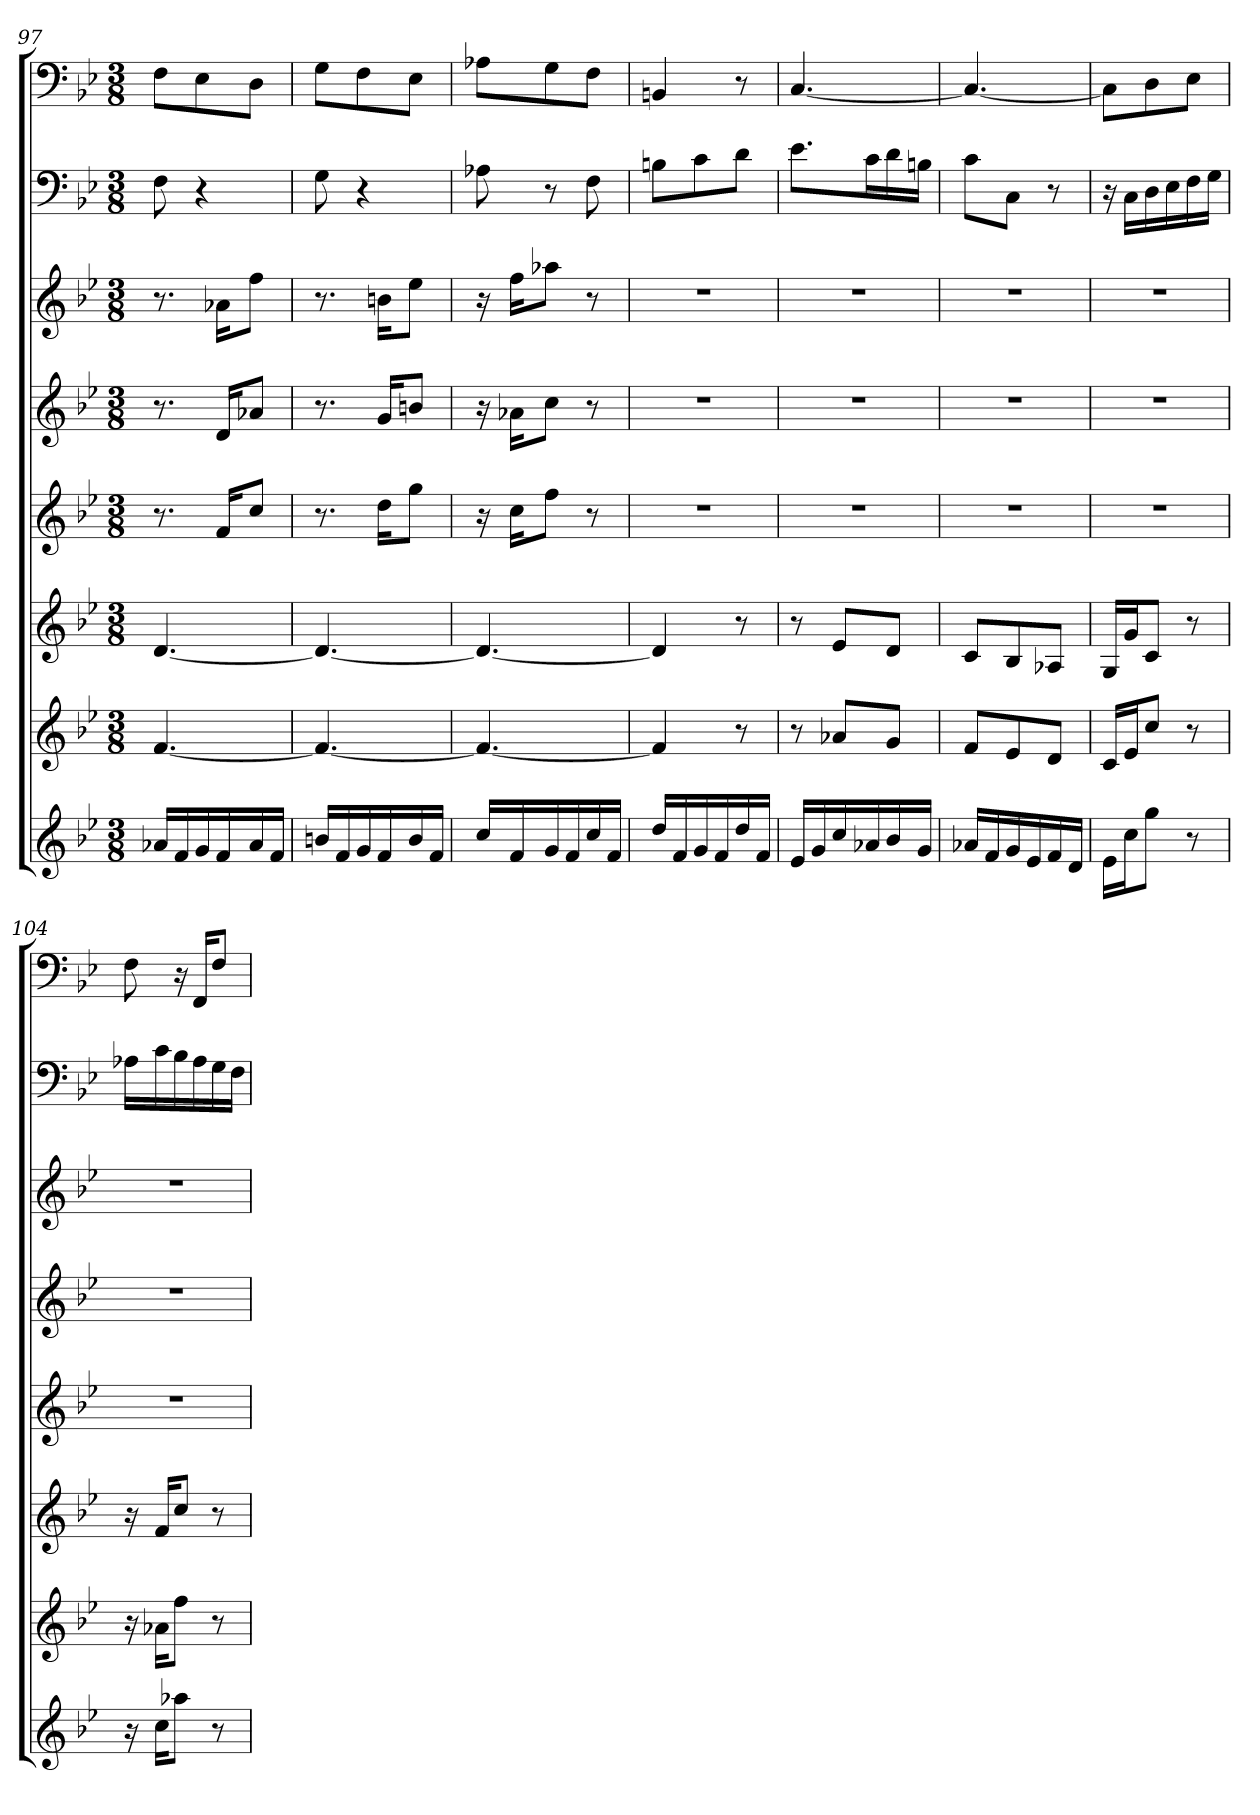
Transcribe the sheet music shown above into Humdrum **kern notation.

**kern	**kern	**kern	**kern	**kern	**kern	**kern	**kern
*part8	*part7	*part6	*part5	*part4	*part3	*part2	*part1
*staff8	*staff7	*staff6	*staff5	*staff4	*staff3	*staff2	*staff1
*clefG2	*clefG2	*clefG2	*clefG2	*clefG2	*clefG2	*clefF4	*clefF4
*k[b-e-]	*k[b-e-]	*k[b-e-]	*k[b-e-]	*k[b-e-]	*k[b-e-]	*k[b-e-]	*k[b-e-]
*g:	*g:	*g:	*g:	*g:	*g:	*g:	*g:
*M3/8	*M3/8	*M3/8	*M3/8	*M3/8	*M3/8	*M3/8	*M3/8
=97	=97	=97	=97	=97	=97	=97	=97
16a-X/LL	[4.f	[4.d	8.r	8.r	8.r	8F	8F\L
16f/	.	.	.	.	.	.	.
16g/	.	.	.	.	.	4r	8E-\
16f/	.	.	16f/KL	16d/KL	16a-X\KL	.	.
16a-/	.	.	8cc/J	8a-X/J	8ff\J	.	8D\J
16f/JJ	.	.	.	.	.	.	.
=98	=98	=98	=98	=98	=98	=98	=98
16bn/LL	4.f_	4.d_	8.r	8.r	8.r	8G	8G\L
16f/	.	.	.	.	.	.	.
16g/	.	.	.	.	.	4r	8F\
16f/	.	.	16dd\KL	16g/KL	16bn\KL	.	.
16b/	.	.	8gg\J	8bn/J	8ee-\J	.	8E-\J
16f/JJ	.	.	.	.	.	.	.
=99	=99	=99	=99	=99	=99	=99	=99
16cc/LL	4.f_	4.d_	16r	16r	16r	8A-X	8A-X\L
16f/	.	.	16cc\KL	16a-X\KL	16ff\KL	.	.
16g/	.	.	8ff\J	8cc\J	8aa-X\J	8r	8G\
16f/	.	.	.	.	.	.	.
16cc/	.	.	8r	8r	8r	8F	8F\J
16f/JJ	.	.	.	.	.	.	.
=100	=100	=100	=100	=100	=100	=100	=100
16dd/LL	4f]	4d]	4.r	4.r	4.r	8Bn\L	4BBn
16f/	.	.	.	.	.	.	.
16g/	.	.	.	.	.	8c\	.
16f/	.	.	.	.	.	.	.
16dd/	8r	8r	.	.	.	8d\J	8r
16f/JJ	.	.	.	.	.	.	.
=101	=101	=101	=101	=101	=101	=101	=101
16e-/LL	8r	8r	4.r	4.r	4.r	8.e-\L	[4.C
16g/	.	.	.	.	.	.	.
16cc/	8a-X/L	8e-/L	.	.	.	.	.
16a-X/	.	.	.	.	.	16c\L	.
16b-/	8g/J	8d/J	.	.	.	16d\	.
16g/JJ	.	.	.	.	.	16Bn\JJ	.
=102	=102	=102	=102	=102	=102	=102	=102
16a-X/LL	8f/L	8c/L	4.r	4.r	4.r	8c\L	4.C_
16f/	.	.	.	.	.	.	.
16g/	8e-/	8B-/	.	.	.	8C\J	.
16e-/	.	.	.	.	.	.	.
16f/	8d/J	8A-X/J	.	.	.	8r	.
16d/JJ	.	.	.	.	.	.	.
=103	=103	=103	=103	=103	=103	=103	=103
16e-\LL	16c/LL	16G/LL	4.r	4.r	4.r	16r	8C\L]
16cc\J	16e-/J	16g/J	.	.	.	16C\LL	.
8gg\J	8cc/J	8c/J	.	.	.	16D\	8D\
.	.	.	.	.	.	16E-\	.
8r	8r	8r	.	.	.	16F\	8E-\J
.	.	.	.	.	.	16G\JJ	.
=104	=104	=104	=104	=104	=104	=104	=104
16r	16r	16r	4.r	4.r	4.r	16A-X\LL	8F
16cc\KL	16a-X\KL	16f/KL	.	.	.	16c\	.
8aa-X\J	8ff\J	8cc/J	.	.	.	16B-\	16r
.	.	.	.	.	.	16A-\	16FF/KL
8r	8r	8r	.	.	.	16G\	8F/J
.	.	.	.	.	.	16F\JJ	.
=	=	=	=	=	=	=	=
*-	*-	*-	*-	*-	*-	*-	*-
